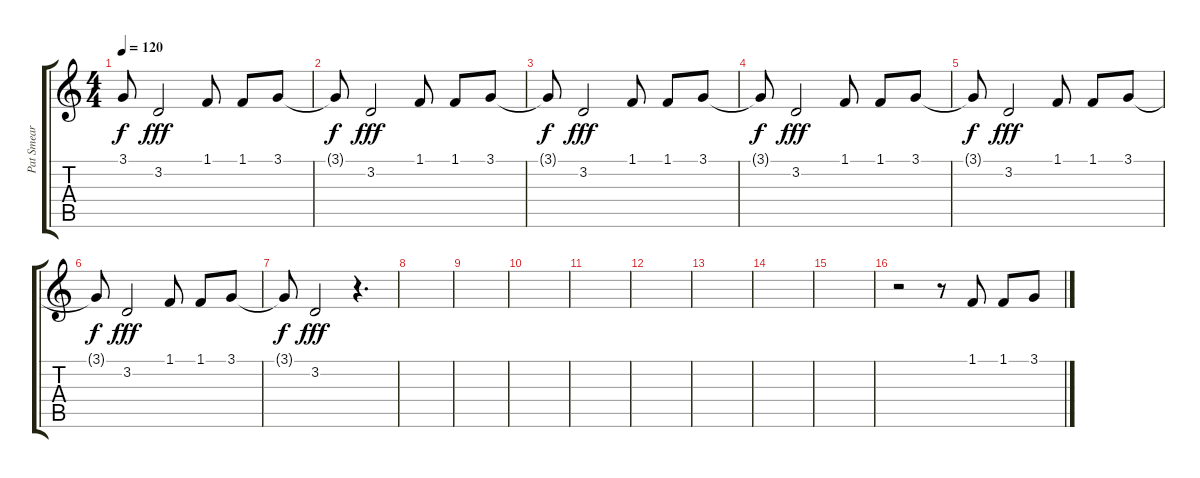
\track ("Pat Smear (Voix de fond)" "Pat Smear ") {instrument clarinet}
\staff {score tabs}
\tuning (E4 B3 G3 D3 A2 E2) {hide}
\ts (4 4)
\tempo 120
\clef g2
\ks c
3.1{t}.8{dy f} 3.2.2{dy fff} 1.1.8 1.1.8 3.1.8 |
3.1{t}.8{dy f} 3.2.2{dy fff} 1.1.8 1.1.8 3.1.8 |
3.1{t}.8{dy f} 3.2.2{dy fff} 1.1.8 1.1.8 3.1.8 |
3.1{t}.8{dy f} 3.2.2{dy fff} 1.1.8 1.1.8 3.1.8 |
3.1{t}.8{dy f} 3.2.2{dy fff} 1.1.8 1.1.8 3.1.8 |
3.1{t}.8{dy f} 3.2.2{dy fff} 1.1.8 1.1.8 3.1.8 |
3.1{t}.8{dy f} 3.2.2{dy fff} r.4{d} |
|
|
|
|
|
|
|
|
r.2 r.8 1.1.8 1.1.8 3.1.8
